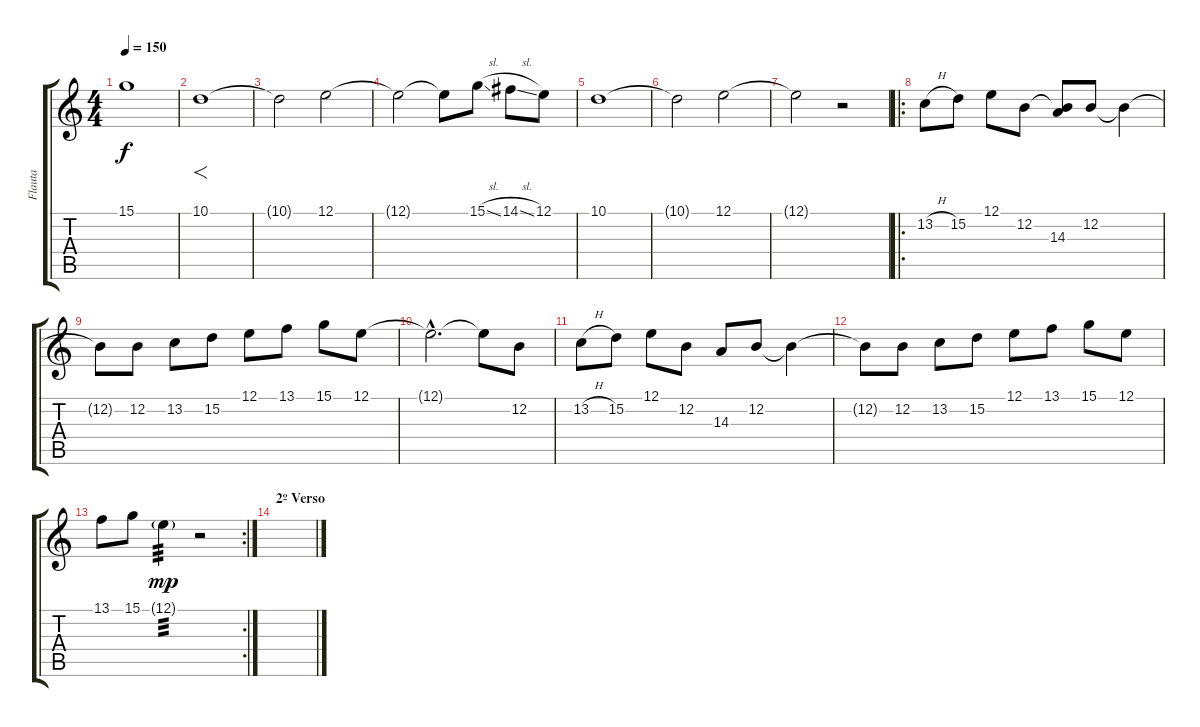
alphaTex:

\track ("Flauta" "Flauta") {instrument flute}
\staff {score tabs}
\tuning (E4 B3 G3 D3 A2 E2) {hide}
\ts (4 4)
\tempo 150
\clef g2
\ks c
15.1{t}.1{dy f} |
10.1.1{f} |
10.1{t}.2 12.1.2 |
12.1{t}.2 12.1{t}.8 15.1{sl}.8 14.1{sl}.8 12.1.8 |
10.1.1 |
10.1{t}.2 12.1.2 |
12.1{t}.2 r.2 |
\ro
13.2{h}.8 15.2.8 12.1.8 12.2.8 (12.2{t} 14.3).8 12.2.8 12.2{t}.4 |
12.2{t}.8 12.2.8 13.2.8 15.2.8 12.1.8 13.1.8 15.1.8 12.1.8 |
12.1{hac t}.2{d} 12.1{t}.8 12.2.8 |
13.2{h}.8 15.2.8 12.1.8 12.2.8 14.3.8 12.2.8 12.2{t}.4 |
12.2{t}.8 12.2.8 13.2.8 15.2.8 12.1.8 13.1.8 15.1.8 12.1.8 |
\rc 2
13.1.8 15.1.8 12.1{g}.4{tp 3 dy mp} r.2 |
\section ("" "2º Verso")
